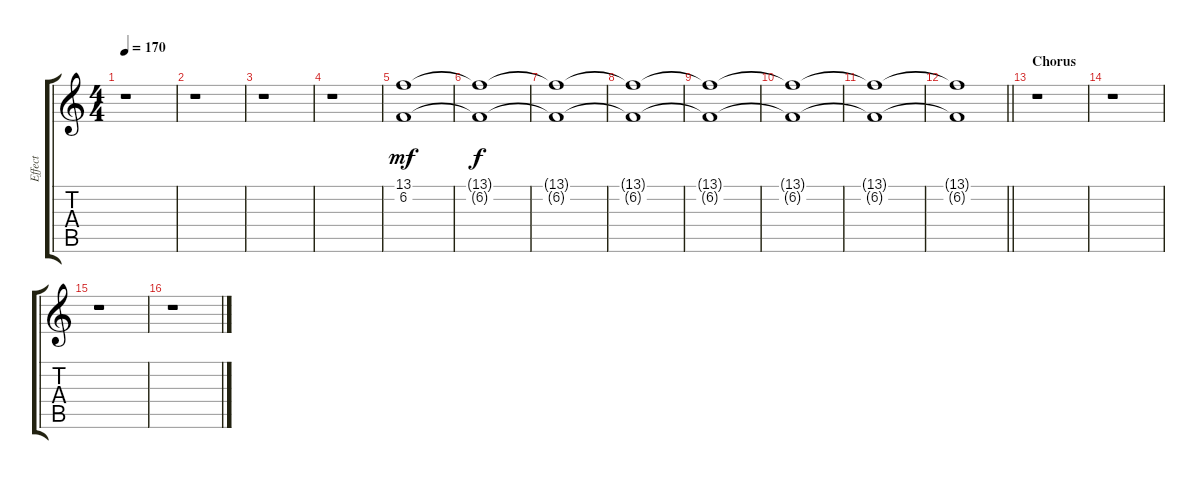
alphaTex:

\track ("Effect" "Effect") {instrument stringensemble2}
\staff {score tabs}
\tuning (E4 B3 G3 D3 A2 E2) {hide}
\ts (4 4)
\tempo 170
\clef g2
\ks c
r.1{dy f} |
r.1 |
r.1 |
r.1 |
(13.1 6.2).1{dy mf volume 12} |
(13.1{t} 6.2{t}).1{dy f} |
(13.1{t} 6.2{t}).1 |
(13.1{t} 6.2{t}).1 |
(13.1{t} 6.2{t}).1 |
(13.1{t} 6.2{t}).1 |
(13.1{t} 6.2{t}).1{volume 0} |
\barLineRight lightlight
(13.1{t} 6.2{t}).1 |
\section ("" "Chorus")
r.1 |
r.1 |
r.1 |
r.1
